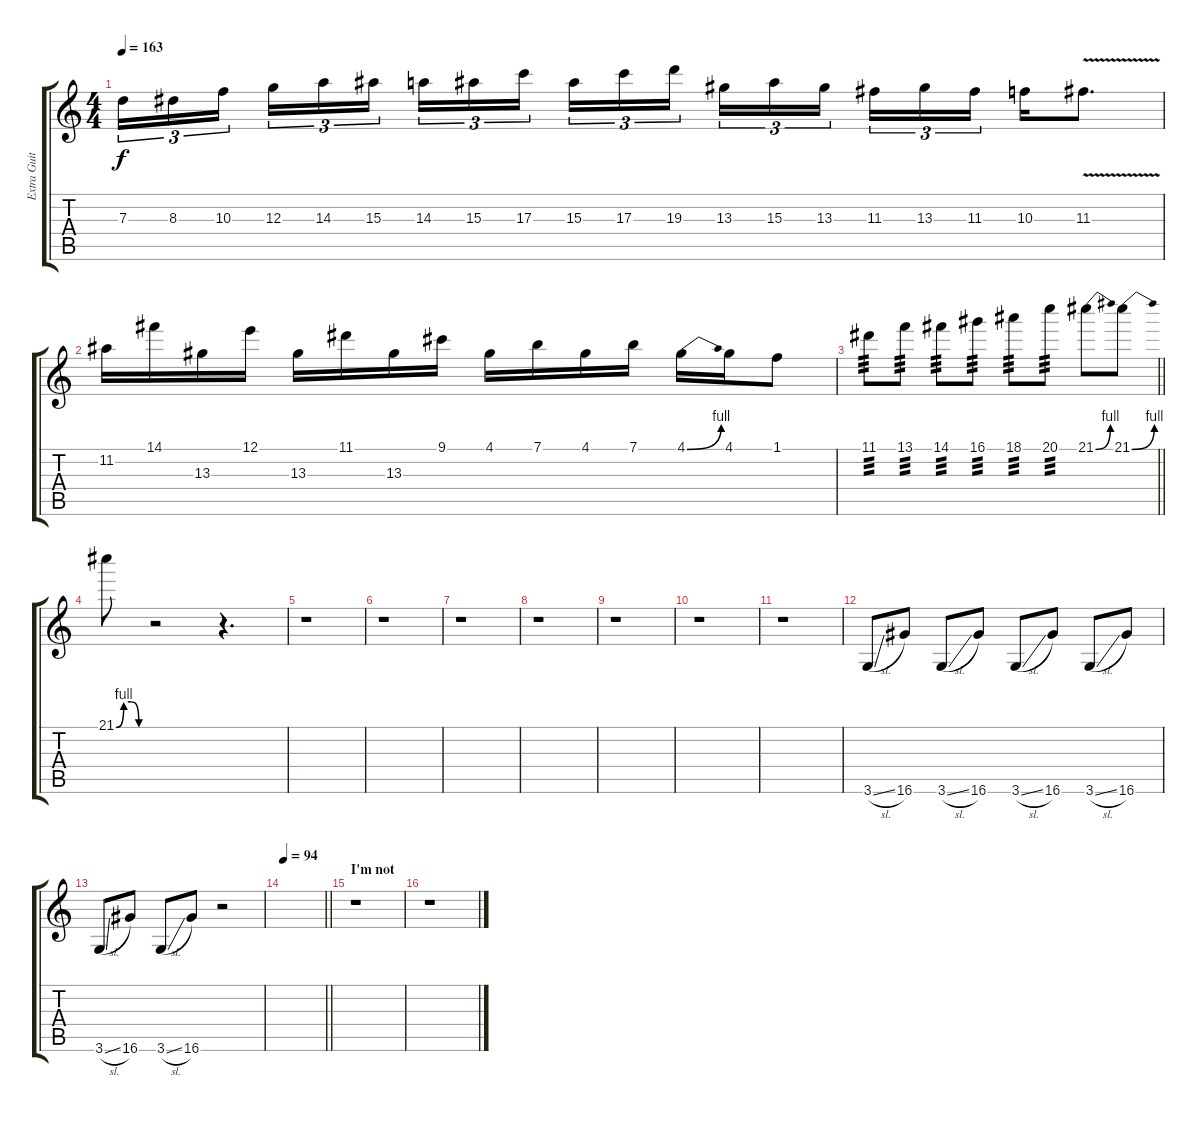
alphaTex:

\track ("Extra Guitar" "Extra Guit") {instrument acousticguitarsteel}
\staff {score tabs}
\tuning (E4 B3 G3 D3 A2 E2) {hide}
\ts (4 4)
\tempo 163
\clef g2
\ks c
7.3.16{tu (3 2) dy f} 8.3.16{tu (3 2)} 10.3.16{tu (3 2) beam splitsecondary} 12.3.16{tu (3 2)} 14.3.16{tu (3 2)} 15.3.16{tu (3 2)} 14.3.16{tu (3 2)} 15.3.16{tu (3 2)} 17.3.16{tu (3 2) beam splitsecondary} 15.3.16{tu (3 2)} 17.3.16{tu (3 2)} 19.3.16{tu (3 2)} 13.3.16{tu (3 2)} 15.3.16{tu (3 2)} 13.3.16{tu (3 2) beam splitsecondary} 11.3.16{tu (3 2)} 13.3.16{tu (3 2)} 11.3.16{tu (3 2)} 10.3.16 11.3{v}.8{d} |
11.2.16 14.1.16 13.3.16 12.1.16 13.3.16 11.1.16 13.3.16 9.1.16 4.1.16 7.1.16 4.1.16 7.1.16 4.1{be (bend 0 0 60 4)}.16 4.1.16 1.1.8 |
\barLineRight lightlight
11.1.8{tp 3} 13.1.8{tp 3} 14.1.8{tp 3} 16.1.8{tp 3} 18.1.8{tp 3} 20.1.8{tp 3} 21.1{be (bend 0 0 60 4)}.8 21.1{be (bend 0 0 60 4)}.8 |
21.1{be (custom 0 0 15 4 30 4 45 0 60 0)}.8 r.2 r.4{d} |
r.1 |
r.1 |
r.1 |
r.1 |
r.1 |
r.1 |
r.1 |
3.6{sl}.8 16.6.8 3.6{sl}.8 16.6.8 3.6{sl}.8 16.6.8 3.6{sl}.8 16.6.8 |
3.6{sl}.8 16.6.8 3.6{sl}.8 16.6.8 r.2 |
\tempo 94
\barLineRight lightlight
|
\section ("" "I'm not")
r.1{volume 15 instrument distortionguitar} |
r.1
